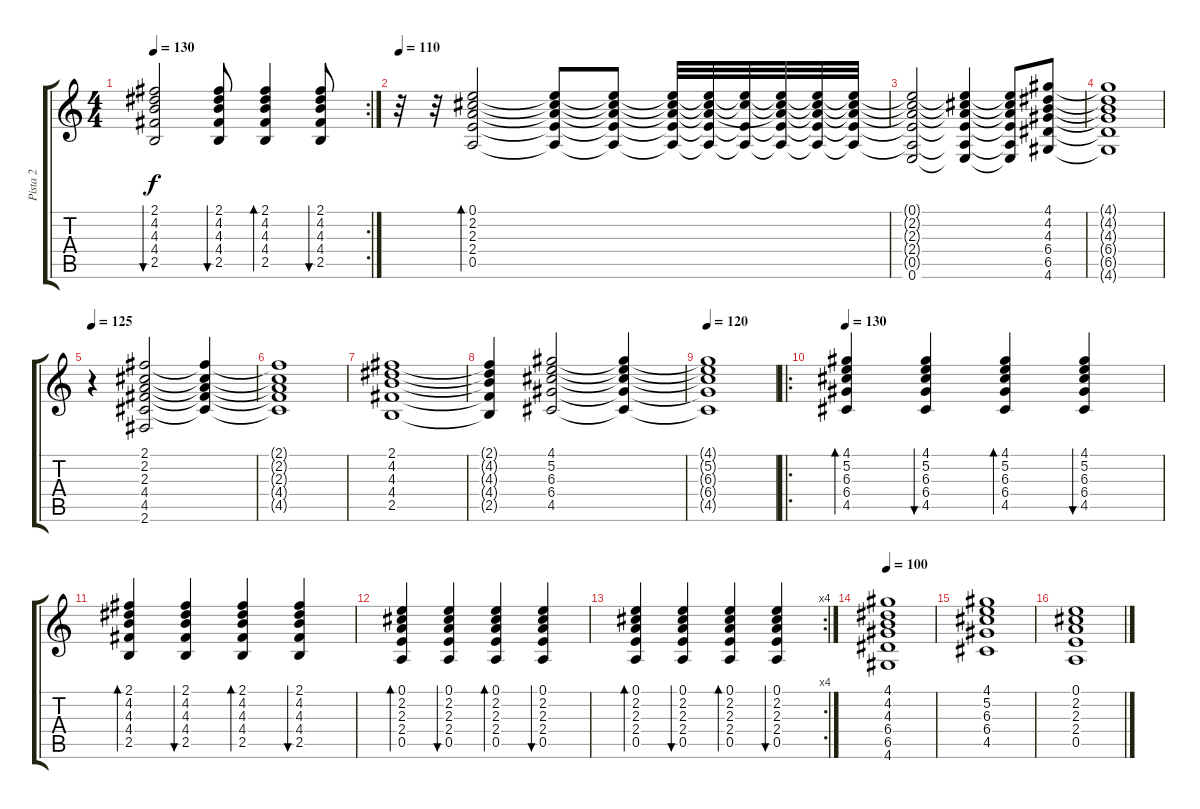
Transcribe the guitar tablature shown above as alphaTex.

\track ("Pista 2" "Pista 2") {instrument acousticguitarsteel}
\staff {score tabs}
\tuning (E4 B3 G3 D3 A2 E2) {hide}
\rc 2
\ts (4 4)
\tempo 130
\clef g2
\ks c
(2.1 4.2 4.3 4.4 2.5).2{bu 120 dy f} (2.1 4.2 4.3 4.4 2.5).8{bu 120} (2.1 4.2 4.3 4.4 2.5).4{bd 120} (2.1 4.2 4.3 4.4 2.5).8{bu 120} |
\tempo 110
r.32 r.32 (0.1 2.2 2.3 2.4 0.5).2{bd 30} (0.1{t} 2.2{t} 2.3{t} 2.4{t} 0.5{t}).8 (0.1{t} 2.2{t} 2.3{t} 2.4{t} 0.5{t}).8 (0.1{t} 2.2{t} 2.3{t} 2.4{t} 0.5{t}).32 (0.1{t} 2.2{t} 2.3{t} 2.4{t} 0.5{t}).32 (0.1{t} 2.2{t} 2.4{t} 0.5{t}).32 (0.1{t} 2.2{t} 2.3{t} 2.4{t} 0.5{t}).32 (0.1{t} 2.2{t} 2.3{t} 2.4{t} 0.5{t}).32 (0.1{t} 2.2{t} 2.3{t} 2.4{t} 0.5{t}).32 |
(0.1{t} 2.2{t} 2.3{t} 2.4{t} 0.5{t} 0.6).2 (0.1{t} 2.2{t} 2.3{t} 2.4{t} 0.5{t} 0.6{t}).4 (0.1{t} 2.2{t} 2.3{t} 2.4{t} 0.5{t} 0.6{t}).8 (4.1 4.2 4.3 6.4 6.5 4.6).8 |
(4.1{t} 4.2{t} 4.3{t} 6.4{t} 6.5{t} 4.6{t}).1 |
\tempo 125
r.4 (2.1 2.2 2.3 4.4 4.5 2.6).2 (2.1{t} 2.2{t} 2.3{t} 4.4{t} 4.5{t}).4 |
(2.1{t} 2.2{t} 2.3{t} 4.4{t} 4.5{t}).1 |
(2.1 4.2 4.3 4.4 2.5).1 |
(2.1{t} 4.2{t} 4.3{t} 4.4{t} 2.5{t}).4 (4.1 5.2 6.3 6.4 4.5).2 (4.1{t} 5.2{t} 6.3{t} 6.4{t} 4.5{t}).4 |
\tempo 120
(4.1{t} 5.2{t} 6.3{t} 6.4{t} 4.5{t}).1 |
\ro
\tempo 130
(4.1 5.2 6.3 6.4 4.5).4{bd 120} (4.1 5.2 6.3 6.4 4.5).4{bu 120} (4.1 5.2 6.3 6.4 4.5).4{bd 120} (4.1 5.2 6.3 6.4 4.5).4{bu 120} |
(2.1 4.2 4.3 4.4 2.5).4{bd 120} (2.1 4.2 4.3 4.4 2.5).4{bu 120} (2.1 4.2 4.3 4.4 2.5).4{bd 120} (2.1 4.2 4.3 4.4 2.5).4{bu 120} |
(0.1 2.2 2.3 2.4 0.5).4{bd 120} (0.1 2.2 2.3 2.4 0.5).4{bu 120} (0.1 2.2 2.3 2.4 0.5).4{bd 120} (0.1 2.2 2.3 2.4 0.5).4{bu 120} |
\rc 4
(0.1 2.2 2.3 2.4 0.5).4{bd 120} (0.1 2.2 2.3 2.4 0.5).4{bu 120} (0.1 2.2 2.3 2.4 0.5).4{bd 120} (0.1 2.2 2.3 2.4 0.5).4{bu 120} |
\tempo 100
(4.1 4.2 4.3 6.4 6.5 4.6).1 |
(4.1 5.2 6.3 6.4 4.5).1 |
(0.1 2.2 2.3 2.4 0.5).1
